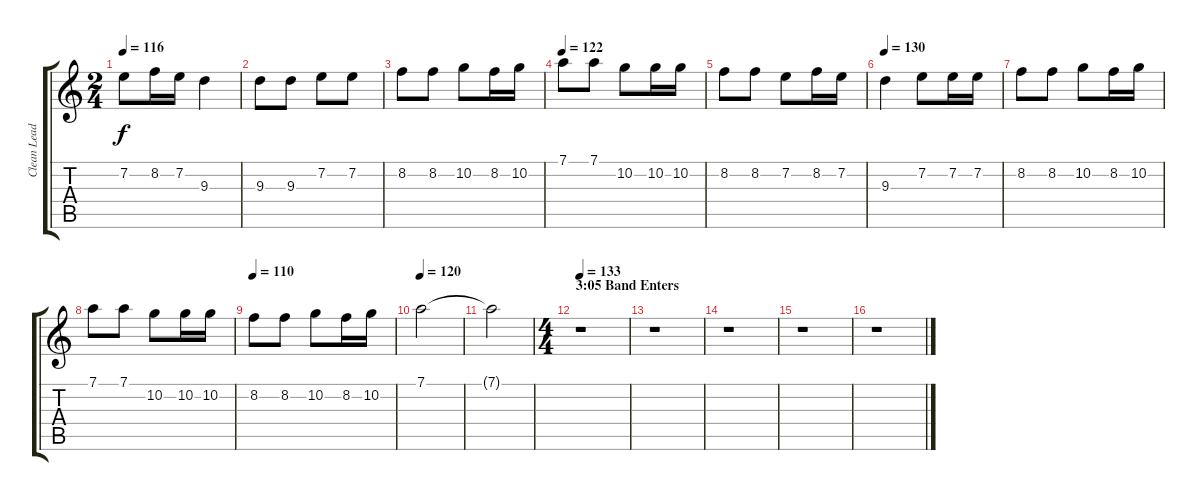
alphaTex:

\track ("Clean Lead Guitar" "Clean Lead") {instrument acousticguitarsteel}
\staff {score tabs}
\tuning (D4 A3 F3 C3 G2 D2) {hide}
\ts (2 4)
\tempo 116
\clef g2
\ks c
7.2.8{dy f} 8.2.16 7.2.16 9.3.4 |
9.3.8 9.3.8 7.2.8 7.2.8 |
8.2.8 8.2.8 10.2.8 8.2.16 10.2.16 |
\tempo 122
7.1.8 7.1.8 10.2.8 10.2.16 10.2.16 |
8.2.8 8.2.8 7.2.8 8.2.16 7.2.16 |
\tempo 130
9.3.4 7.2.8 7.2.16 7.2.16 |
8.2.8 8.2.8 10.2.8 8.2.16 10.2.16 |
7.1.8 7.1.8 10.2.8 10.2.16 10.2.16 |
\tempo 110
8.2.8 8.2.8 10.2.8 8.2.16 10.2.16 |
\tempo 120
7.1.2 |
7.1{t}.2 |
\ts (4 4)
\section ("" "3:05 Band Enters")
\tempo 133
r.1 |
r.1 |
r.1 |
r.1 |
r.1
